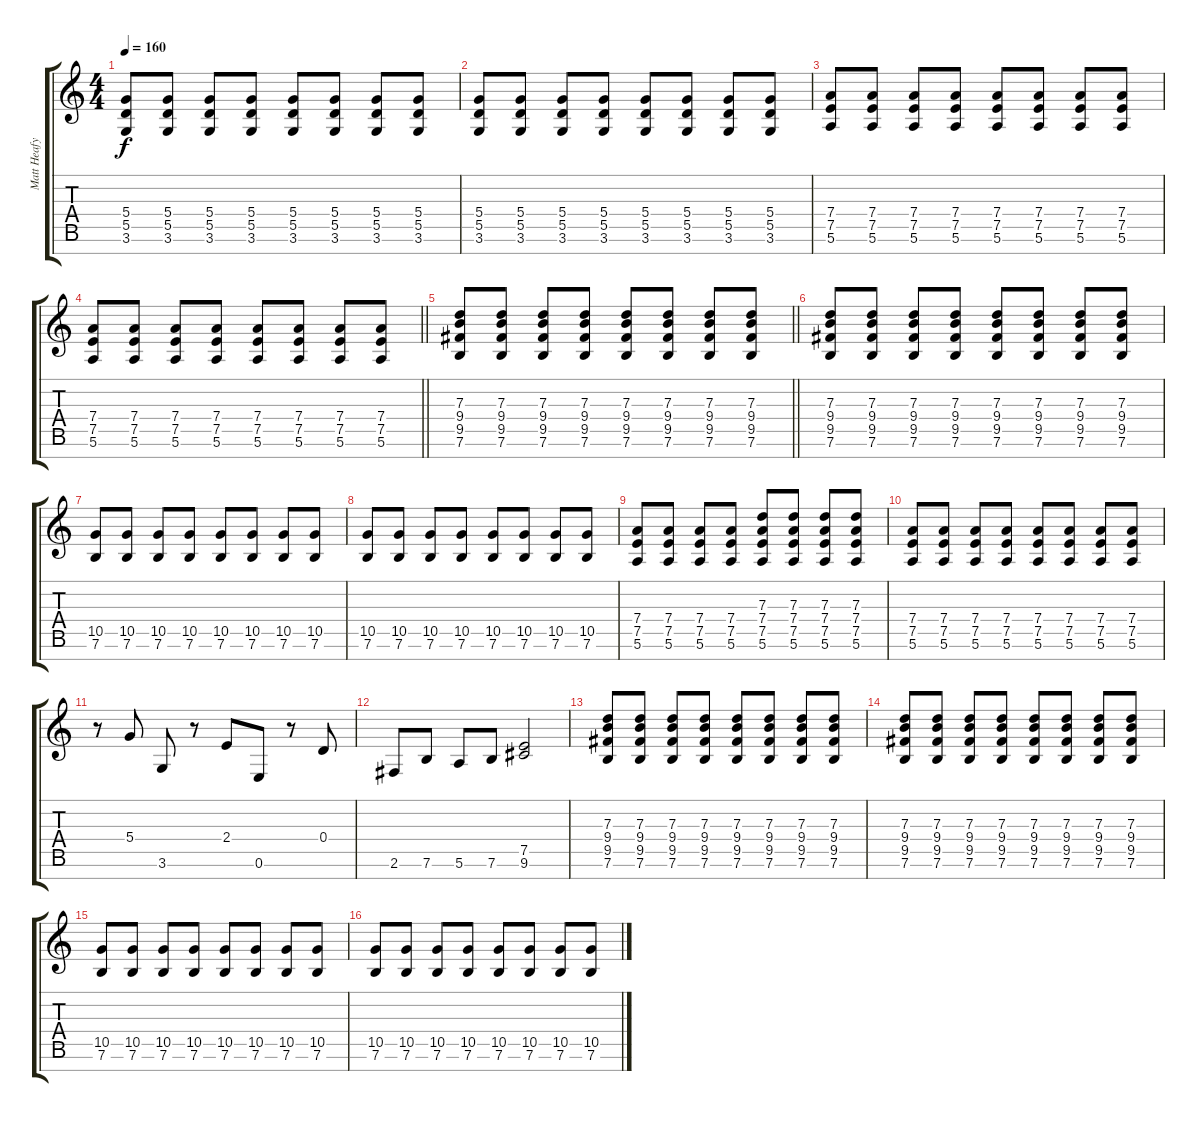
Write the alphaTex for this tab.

\track ("Matt Heafy" "Matt Heafy") {instrument distortionguitar}
\staff {score tabs}
\tuning (E4 B3 G3 D3 A2 E2 B1) {hide}
\ts (4 4)
\section ("" "")
\tempo 160
\clef g2
\ks c
(5.4 5.5 3.6).8{dy f} (5.4 5.5 3.6).8 (5.4 5.5 3.6).8 (5.4 5.5 3.6).8 (5.4 5.5 3.6).8 (5.4 5.5 3.6).8 (5.4 5.5 3.6).8 (5.4 5.5 3.6).8 |
(5.4 5.5 3.6).8 (5.4 5.5 3.6).8 (5.4 5.5 3.6).8 (5.4 5.5 3.6).8 (5.4 5.5 3.6).8 (5.4 5.5 3.6).8 (5.4 5.5 3.6).8 (5.4 5.5 3.6).8 |
(7.4 7.5 5.6).8 (7.4 7.5 5.6).8 (7.4 7.5 5.6).8 (7.4 7.5 5.6).8 (7.4 7.5 5.6).8 (7.4 7.5 5.6).8 (7.4 7.5 5.6).8 (7.4 7.5 5.6).8 |
\barLineRight lightlight
(7.4 7.5 5.6).8 (7.4 7.5 5.6).8 (7.4 7.5 5.6).8 (7.4 7.5 5.6).8 (7.4 7.5 5.6).8 (7.4 7.5 5.6).8 (7.4 7.5 5.6).8 (7.4 7.5 5.6).8 |
\section ("" "")
\barLineRight lightlight
(7.3 9.4 9.5 7.6).8 (7.3 9.4 9.5 7.6).8 (7.3 9.4 9.5 7.6).8 (7.3 9.4 9.5 7.6).8 (7.3 9.4 9.5 7.6).8 (7.3 9.4 9.5 7.6).8 (7.3 9.4 9.5 7.6).8 (7.3 9.4 9.5 7.6).8 |
(7.3 9.4 9.5 7.6).8 (7.3 9.4 9.5 7.6).8 (7.3 9.4 9.5 7.6).8 (7.3 9.4 9.5 7.6).8 (7.3 9.4 9.5 7.6).8 (7.3 9.4 9.5 7.6).8 (7.3 9.4 9.5 7.6).8 (7.3 9.4 9.5 7.6).8 |
(10.5 7.6).8 (10.5 7.6).8 (10.5 7.6).8 (10.5 7.6).8 (10.5 7.6).8 (10.5 7.6).8 (10.5 7.6).8 (10.5 7.6).8 |
(10.5 7.6).8 (10.5 7.6).8 (10.5 7.6).8 (10.5 7.6).8 (10.5 7.6).8 (10.5 7.6).8 (10.5 7.6).8 (10.5 7.6).8 |
(7.4 7.5 5.6).8 (7.4 7.5 5.6).8 (7.4 7.5 5.6).8 (7.4 7.5 5.6).8 (7.3 7.4 7.5 5.6).8 (7.3 7.4 7.5 5.6).8 (7.3 7.4 7.5 5.6).8 (7.3 7.4 7.5 5.6).8 |
(7.4 7.5 5.6).8 (7.4 7.5 5.6).8 (7.4 7.5 5.6).8 (7.4 7.5 5.6).8 (7.4 7.5 5.6).8 (7.4 7.5 5.6).8 (7.4 7.5 5.6).8 (7.4 7.5 5.6).8 |
r.8 5.4.8 3.6.8 r.8 2.4.8 0.6.8 r.8 0.4.8 |
2.6.8 7.6.8 5.6.8 7.6.8 (7.5 9.6).2 |
(7.3 9.4 9.5 7.6).8 (7.3 9.4 9.5 7.6).8 (7.3 9.4 9.5 7.6).8 (7.3 9.4 9.5 7.6).8 (7.3 9.4 9.5 7.6).8 (7.3 9.4 9.5 7.6).8 (7.3 9.4 9.5 7.6).8 (7.3 9.4 9.5 7.6).8 |
(7.3 9.4 9.5 7.6).8 (7.3 9.4 9.5 7.6).8 (7.3 9.4 9.5 7.6).8 (7.3 9.4 9.5 7.6).8 (7.3 9.4 9.5 7.6).8 (7.3 9.4 9.5 7.6).8 (7.3 9.4 9.5 7.6).8 (7.3 9.4 9.5 7.6).8 |
(10.5 7.6).8 (10.5 7.6).8 (10.5 7.6).8 (10.5 7.6).8 (10.5 7.6).8 (10.5 7.6).8 (10.5 7.6).8 (10.5 7.6).8 |
(10.5 7.6).8 (10.5 7.6).8 (10.5 7.6).8 (10.5 7.6).8 (10.5 7.6).8 (10.5 7.6).8 (10.5 7.6).8 (10.5 7.6).8
